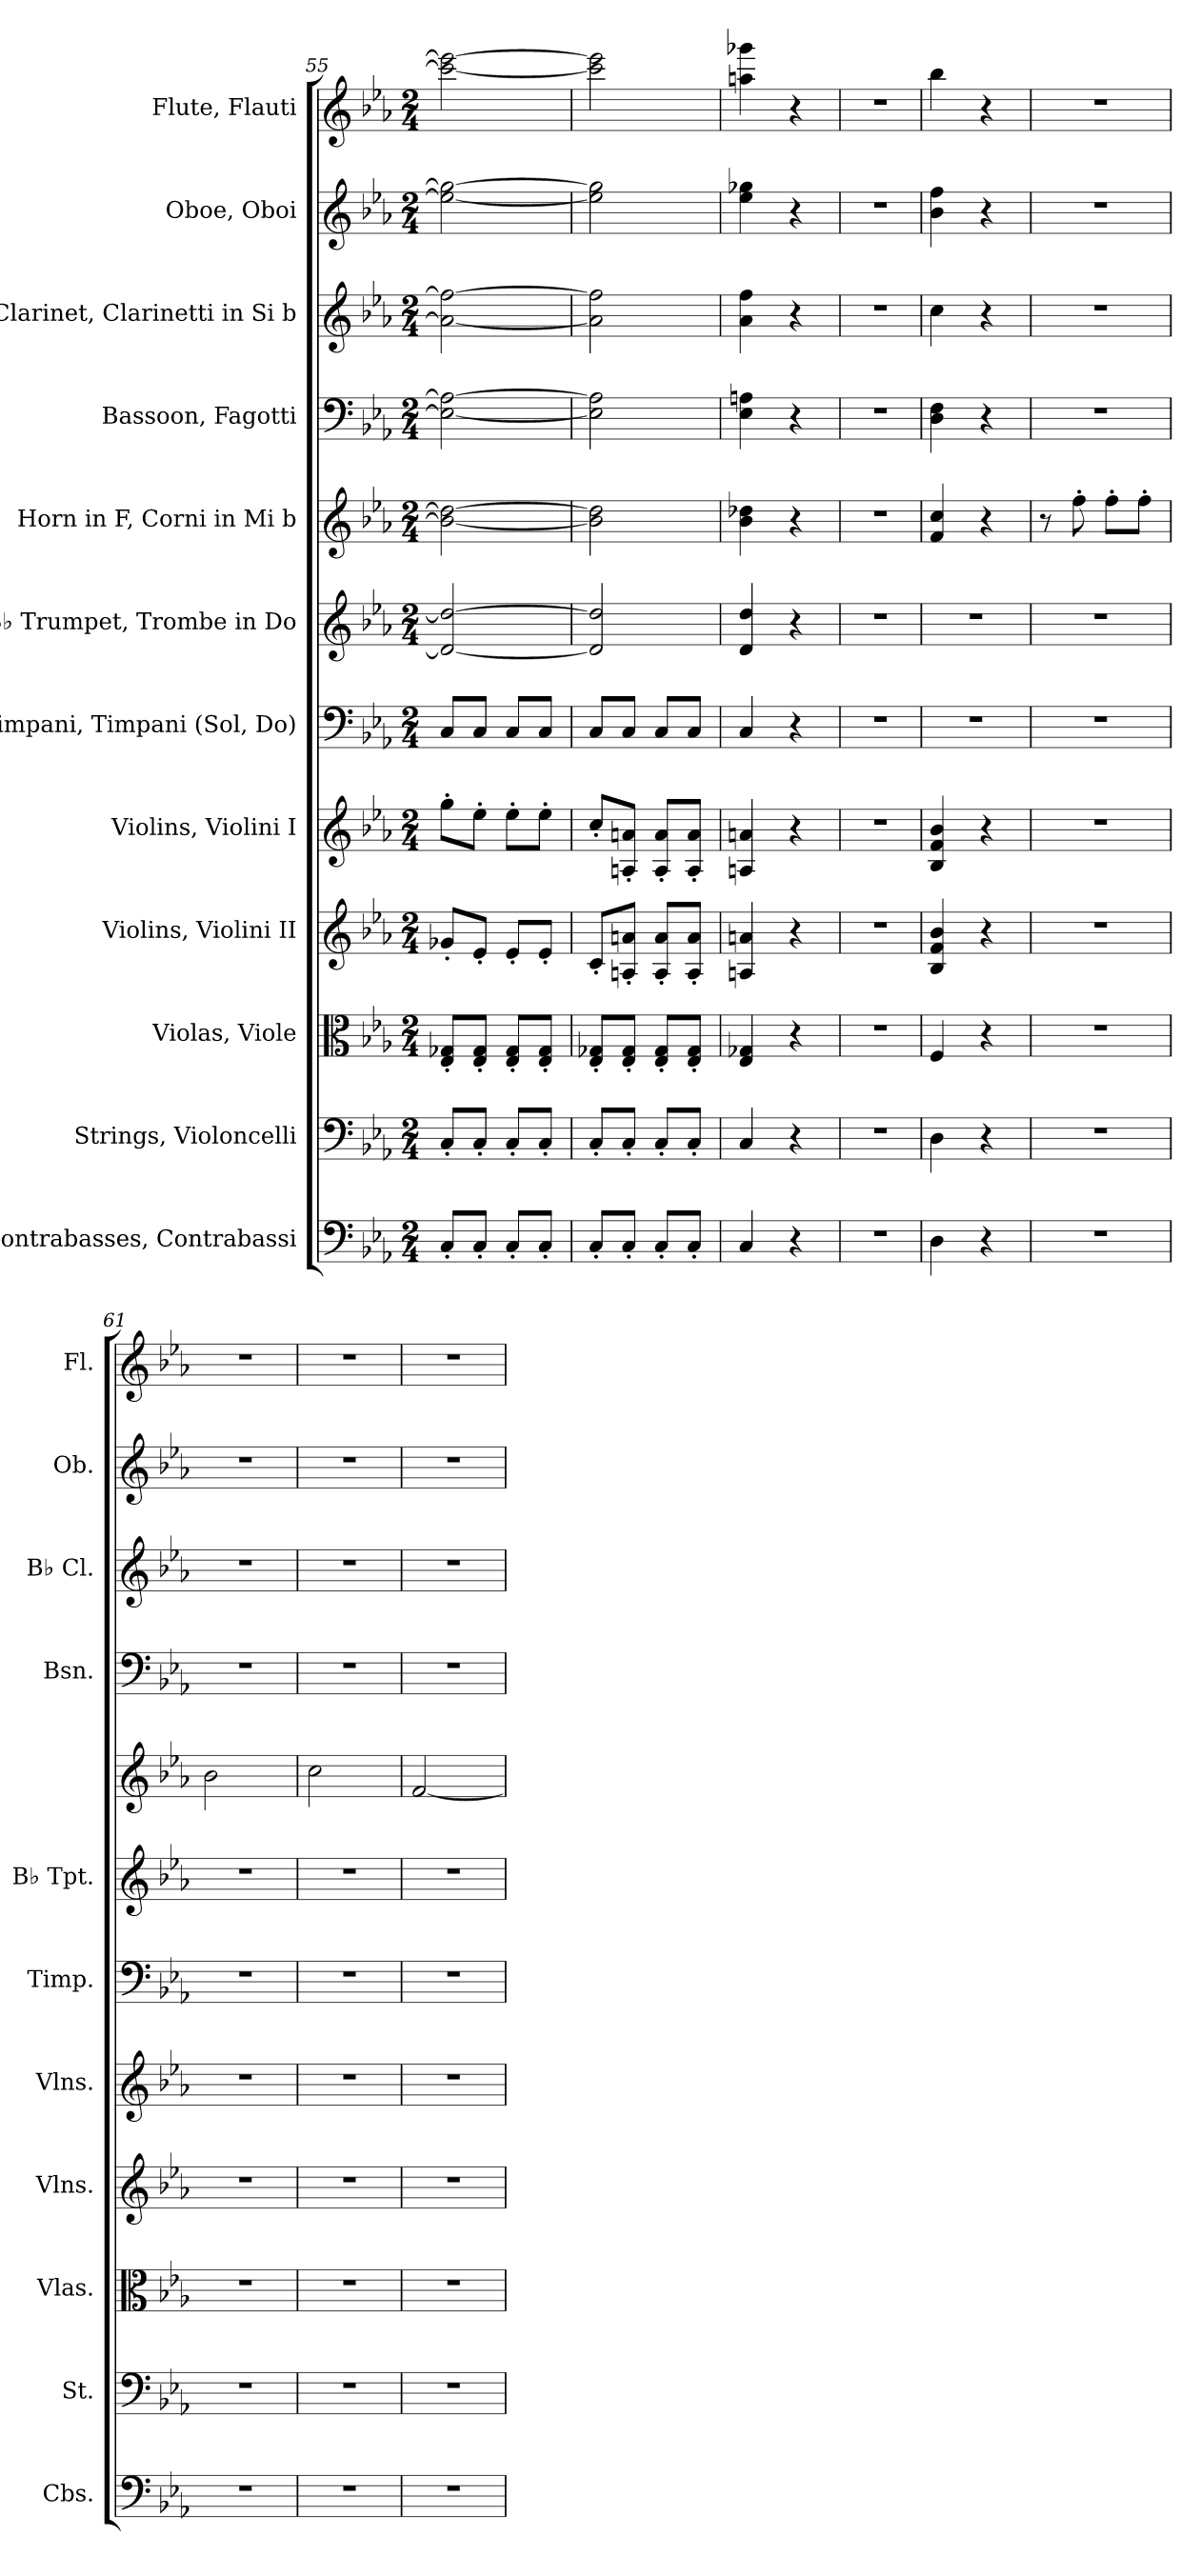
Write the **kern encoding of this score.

**kern	**kern	**kern	**kern	**kern	**kern	**kern	**kern	**kern	**kern	**kern	**kern
*part12	*part11	*part10	*part9	*part8	*part7	*part6	*part5	*part4	*part3	*part2	*part1
*staff12	*staff11	*staff10	*staff9	*staff8	*staff7	*staff6	*staff5	*staff4	*staff3	*staff2	*staff1
*I"Contrabasses, Contrabassi	*I"Strings, Violoncelli	*I"Violas, Viole	*I"Violins, Violini II	*I"Violins, Violini I	*I"Timpani, Timpani (Sol, Do)	*I"B♭ Trumpet, Trombe in Do	*I"Horn in F, Corni in Mi b	*I"Bassoon, Fagotti	*I"B♭ Clarinet, Clarinetti in Si b	*I"Oboe, Oboi	*I"Flute, Flauti
*I'Cbs.	*I'St.	*I'Vlas.	*I'Vlns.	*I'Vlns.	*I'Timp.	*I'B♭ Tpt.	*	*I'Bsn.	*I'B♭ Cl.	*I'Ob.	*I'Fl.
*clefF4	*clefF4	*clefC3	*clefG2	*clefG2	*clefF4	*clefG2	*clefG2	*clefF4	*clefG2	*clefG2	*clefG2
*ITrd7c12	*	*	*	*	*	*ITrd1c2	*ITrd4c7	*	*ITrd1c2	*	*
*k[b-e-a-]	*k[b-e-a-]	*k[b-e-a-]	*k[b-e-a-]	*k[b-e-a-]	*k[b-e-a-]	*k[b-e-a-d-g-]	*k[b-e-a-d-]	*k[b-e-a-]	*k[b-e-a-d-g-]	*k[b-e-a-]	*k[b-e-a-]
*M2/4	*M2/4	*M2/4	*M2/4	*M2/4	*M2/4	*M2/4	*M2/4	*M2/4	*M2/4	*M2/4	*M2/4
=55	=55	=55	=55	=55	=55	=55	=55	=55	=55	=55	=55
8CC'/L	8C'/L	8E-/' 8G-X/'L	8g-X'/L	8gg'\L	8C/L	2c/_ 2cc/_	2e-\_ 2g-\_	2E-\_ 2A\_	2g-\_ 2ee-\_	2ee-\_ 2gg-\_	2ccc\_ 2eee-\_
8CC'/J	8C'/J	8E-/' 8G-/'J	8e-'/J	8ee-'\J	8C/J	.	.	.	.	.	.
8CC'/L	8C'/L	8E-/' 8G-/'L	8e-'/L	8ee-'\L	8C/L	.	.	.	.	.	.
8CC'/J	8C'/J	8E-/' 8G-/'J	8e-'/J	8ee-'\J	8C/J	.	.	.	.	.	.
=56	=56	=56	=56	=56	=56	=56	=56	=56	=56	=56	=56
8CC'/L	8C'/L	8E-/' 8G-X/'L	8c'/L	8cc'/L	8C/L	2c/] 2cc/]	2e-\] 2g-\]	2E-\] 2A\]	2g-\] 2ee-\]	2ee-\] 2gg-\]	2ccc\] 2eee-\]
8CC'/J	8C'/J	8E-/' 8G-/'J	8An/' 8an/'J	8An/' 8an/'J	8C/J	.	.	.	.	.	.
8CC'/L	8C'/L	8E-/' 8G-/'L	8A/' 8a/'L	8A/' 8a/'L	8C/L	.	.	.	.	.	.
8CC'/J	8C'/J	8E-/' 8G-/'J	8A/' 8a/'J	8A/' 8a/'J	8C/J	.	.	.	.	.	.
=57	=57	=57	=57	=57	=57	=57	=57	=57	=57	=57	=57
*	*	*	*	*	*	*	*	*	*	*	*MM178
4CC/	4C/	4E-/ 4G-X/	4An/ 4an/	4An/ 4an/	4C/	4c/ 4cc/	4e-\ 4g-X\	4E-\ 4An\	4g-\ 4ee-\	4ee-\ 4gg-X\	4aan\ 4ggg-X\
4r	4r	4r	4r	4r	4r	4r	4r	4r	4r	4r	4r
=58	=58	=58	=58	=58	=58	=58	=58	=58	=58	=58	=58
2r	2r	2r	2r	2r	2r	2r	2r	2r	2r	2r	2r
=59	=59	=59	=59	=59	=59	=59	=59	=59	=59	=59	=59
*	*	*	*	*	*	*	*	*	*	*	*MM140
4DD\	4D\	4F/	4B-/ 4f/ 4b-/	4B-/ 4f/ 4b-/	2r	2r	4B-/ 4f/	4D\ 4F\	4b-\	4b-\ 4ff\	4bb-\
4r	4r	4r	4r	4r	.	.	4r	4r	4r	4r	4r
=60	=60	=60	=60	=60	=60	=60	=60	=60	=60	=60	=60
*	*	*	*	*	*	*	*	*	*	*	*MM163
2r	2r	2r	2r	2r	2r	2r	8r	2r	2r	2r	2r
.	.	.	.	.	.	.	8b-'\	.	.	.	.
.	.	.	.	.	.	.	8b-'\L	.	.	.	.
.	.	.	.	.	.	.	8b-'\J	.	.	.	.
=61	=61	=61	=61	=61	=61	=61	=61	=61	=61	=61	=61
2r	2r	2r	2r	2r	2r	2r	2e-\	2r	2r	2r	2r
!!LO:PB:g=z
=62	=62	=62	=62	=62	=62	=62	=62	=62	=62	=62	=62
2r	2r	2r	2r	2r	2r	2r	2f\	2r	2r	2r	2r
=63	=63	=63	=63	=63	=63	=63	=63	=63	=63	=63	=63
2r	2r	2r	2r	2r	2r	2r	[2B-/	2r	2r	2r	2r
=	=	=	=	=	=	=	=	=	=	=	=
*-	*-	*-	*-	*-	*-	*-	*-	*-	*-	*-	*-
